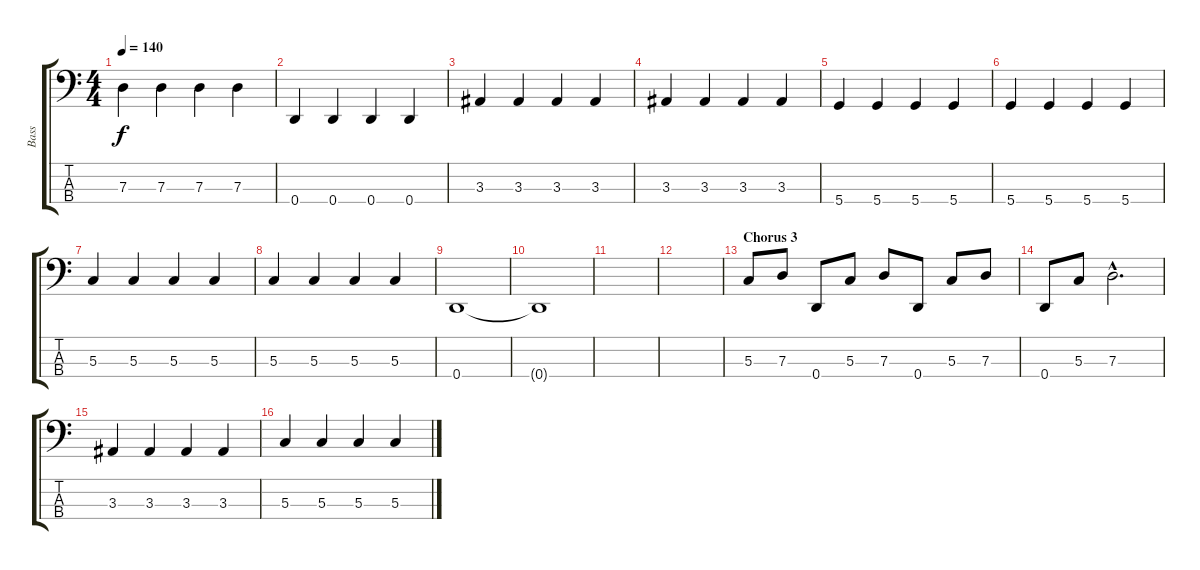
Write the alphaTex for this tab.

\track ("Bass" "Bass") {instrument electricbassfinger}
\staff {score tabs}
\tuning (F2 C2 G1 D1) {hide}
\ts (4 4)
\tempo 140
\clef f4
\ks c
7.3.4{dy f} 7.3.4 7.3.4 7.3.4 |
0.4.4 0.4.4 0.4.4 0.4.4 |
3.3.4 3.3.4 3.3.4 3.3.4 |
3.3.4 3.3.4 3.3.4 3.3.4 |
5.4.4 5.4.4 5.4.4 5.4.4 |
5.4.4 5.4.4 5.4.4 5.4.4 |
5.3.4 5.3.4 5.3.4 5.3.4 |
5.3.4 5.3.4 5.3.4 5.3.4 |
0.4.1 |
0.4{t}.1 |
|
|
\section ("" "Chorus 3")
5.3.8 7.3.8 0.4.8 5.3.8 7.3.8 0.4.8 5.3.8 7.3.8 |
0.4.8 5.3.8 7.3{hac}.2{d} |
3.3.4 3.3.4 3.3.4 3.3.4 |
5.3.4 5.3.4 5.3.4 5.3.4
